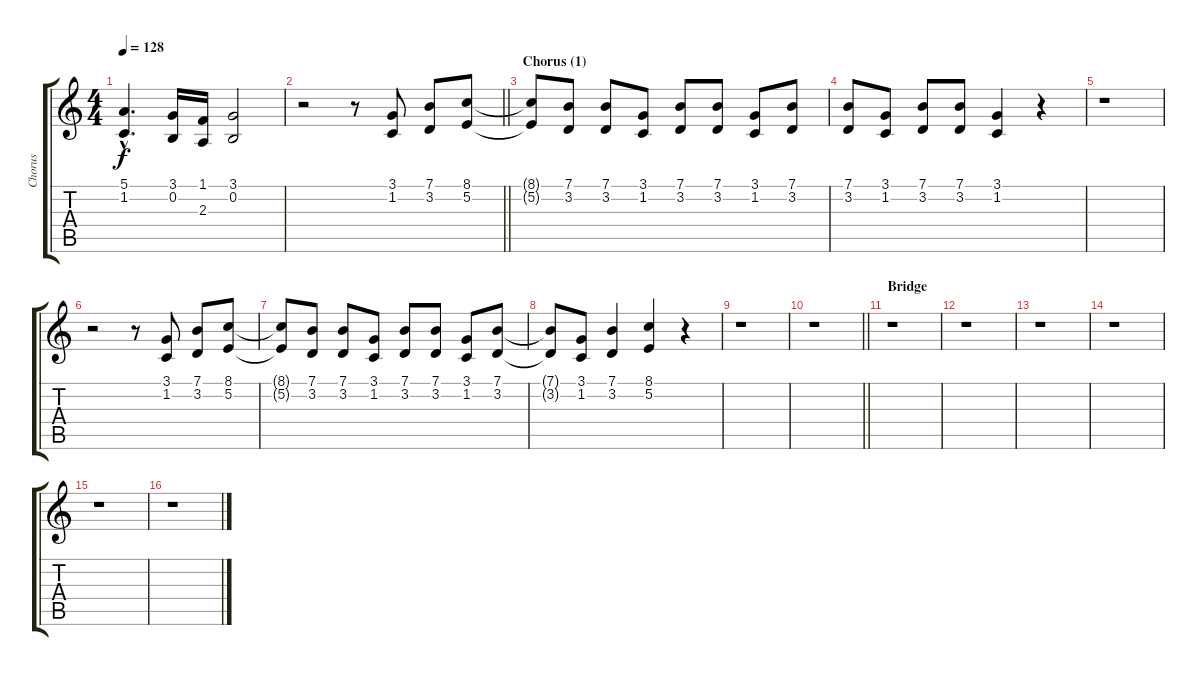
\track ("Chorus" "Chorus") {instrument sopranosax}
\staff {score tabs}
\tuning (E4 B3 G3 D3 A2 E2) {hide}
\ts (4 4)
\tempo 128
\clef g2
\ks aminor
(5.1{hac} 1.2{hac}).4{d dy f} (3.1 0.2).16 (1.1 2.3).16 (3.1 0.2).2 |
\barLineRight lightlight
r.2 r.8 (3.1 1.2).8 (7.1 3.2).8 (8.1 5.2).8 |
\section ("" "Chorus (1)")
(8.1{t} 5.2{t}).8 (7.1 3.2).8 (7.1 3.2).8 (3.1 1.2).8 (7.1 3.2).8 (7.1 3.2).8 (3.1 1.2).8 (7.1 3.2).8 |
(7.1 3.2).8 (3.1 1.2).8 (7.1 3.2).8 (7.1 3.2).8 (3.1 1.2).4 r.4 |
r.1 |
r.2 r.8 (3.1 1.2).8 (7.1 3.2).8 (8.1 5.2).8 |
(8.1{t} 5.2{t}).8 (7.1 3.2).8 (7.1 3.2).8 (3.1 1.2).8 (7.1 3.2).8 (7.1 3.2).8 (3.1 1.2).8 (7.1 3.2).8 |
(7.1{t} 3.2{t}).8 (3.1 1.2).8 (7.1 3.2).4 (8.1 5.2).4 r.4 |
r.1 |
\barLineRight lightlight
r.1 |
\section ("" "Bridge")
r.1 |
r.1 |
r.1 |
r.1 |
r.1 |
r.1
